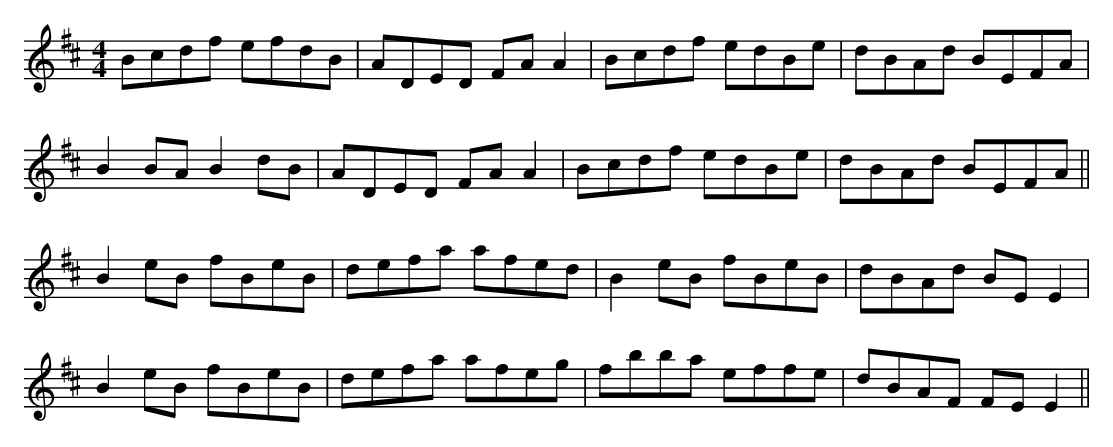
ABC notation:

X:1
M:4/4
K:Edor
Bcdf efdB|ADED FAA2|Bcdf edBe|dBAd BEFA|
B2BA B2dB|ADED FAA2|Bcdf edBe|dBAd BEFA||
B2eB fBeB|defa afed|B2eB fBeB|dBAd BEE2|
B2eB fBeB|defa afeg|fbba effe|dBAF FEE2||
